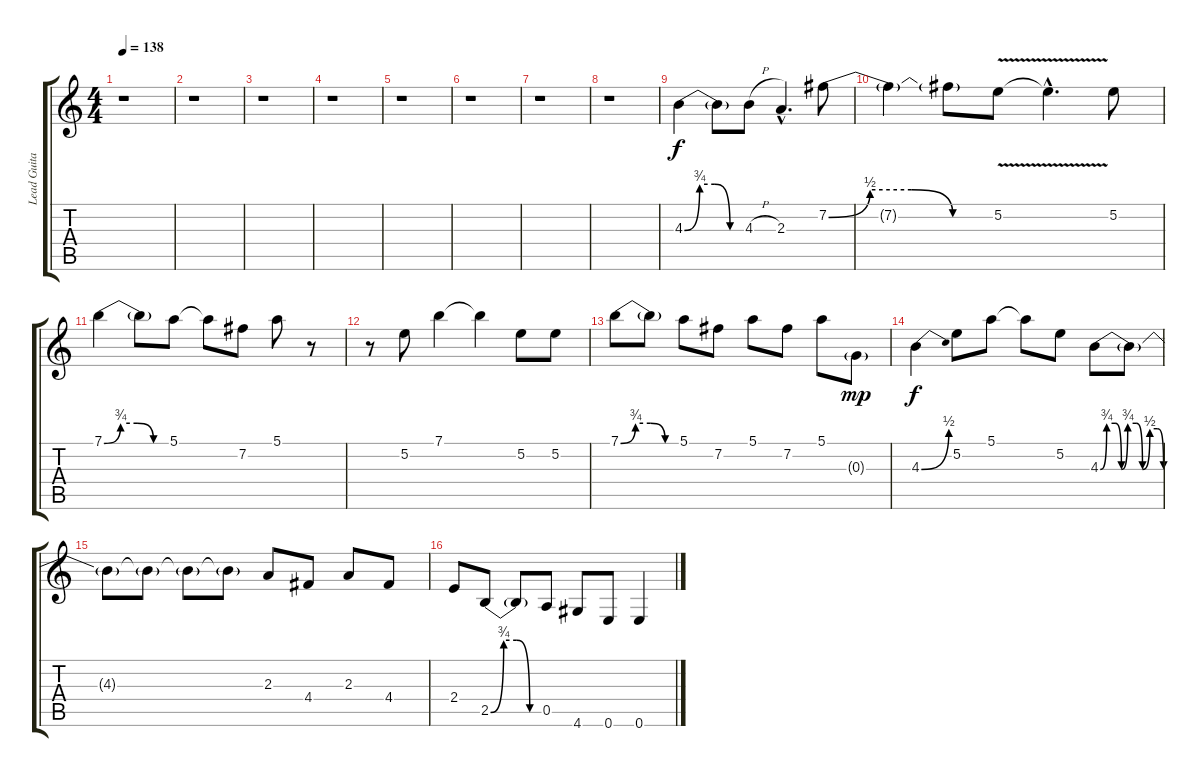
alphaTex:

\track ("Lead Guitar" "Lead Guita") {instrument overdrivenguitar}
\staff {score tabs}
\tuning (E4 B3 G3 D3 A2 E2) {hide}
\ts (4 4)
\tempo 138
\clef g2
\ks c
r.1{dy f} |
r.1 |
r.1 |
r.1 |
r.1 |
r.1 |
r.1 |
r.1 |
4.3{be (custom 0 0 15 3 30 3 45 0 60 0)}.4 4.3{t}.8 4.3{h}.8 2.3{hac}.4{d} 7.2{be (custom 0 0 15 2 30 2 45 0 60 0)}.8 |
7.2{t}.4 7.2{t}.8 5.2{v}.8 5.2{hac t}.4{d} 5.2.8 |
7.1{be (custom 0 0 15 3 30 3 45 0 60 0)}.4 7.1{t}.8 5.1.8 5.1{t}.8 7.2.8 5.1.8 r.8 |
r.8 5.2.8 7.1.4 7.1{t}.4 5.2.8 5.2.8 |
7.1{be (custom 0 0 15 3 30 3 45 0 60 0)}.8 7.1{t}.8 5.1.8 7.2.8 5.1.8 7.2.8 5.1.8 0.3{g}.8{dy mp} |
4.3{be (bend 0 0 60 2)}.4{dy f} 5.2.8 5.1.8 5.1{t}.8 5.2.8 4.3{be (custom 0 0 6 3 14 3 20 0 26 3 34 3 40 0 47 2 54 2 60 0)}.8 4.3{t}.8 |
4.3{t}.8 4.3{t}.8 4.3{t}.8 4.3{t}.8 2.3.8 4.4.8 2.3.8 4.4.8 |
2.4.8 2.5{be (custom 0 0 15 3 30 3 45 0 60 0)}.8 2.5{t}.8 0.5.8 4.6.8 0.6.8 0.6.4
